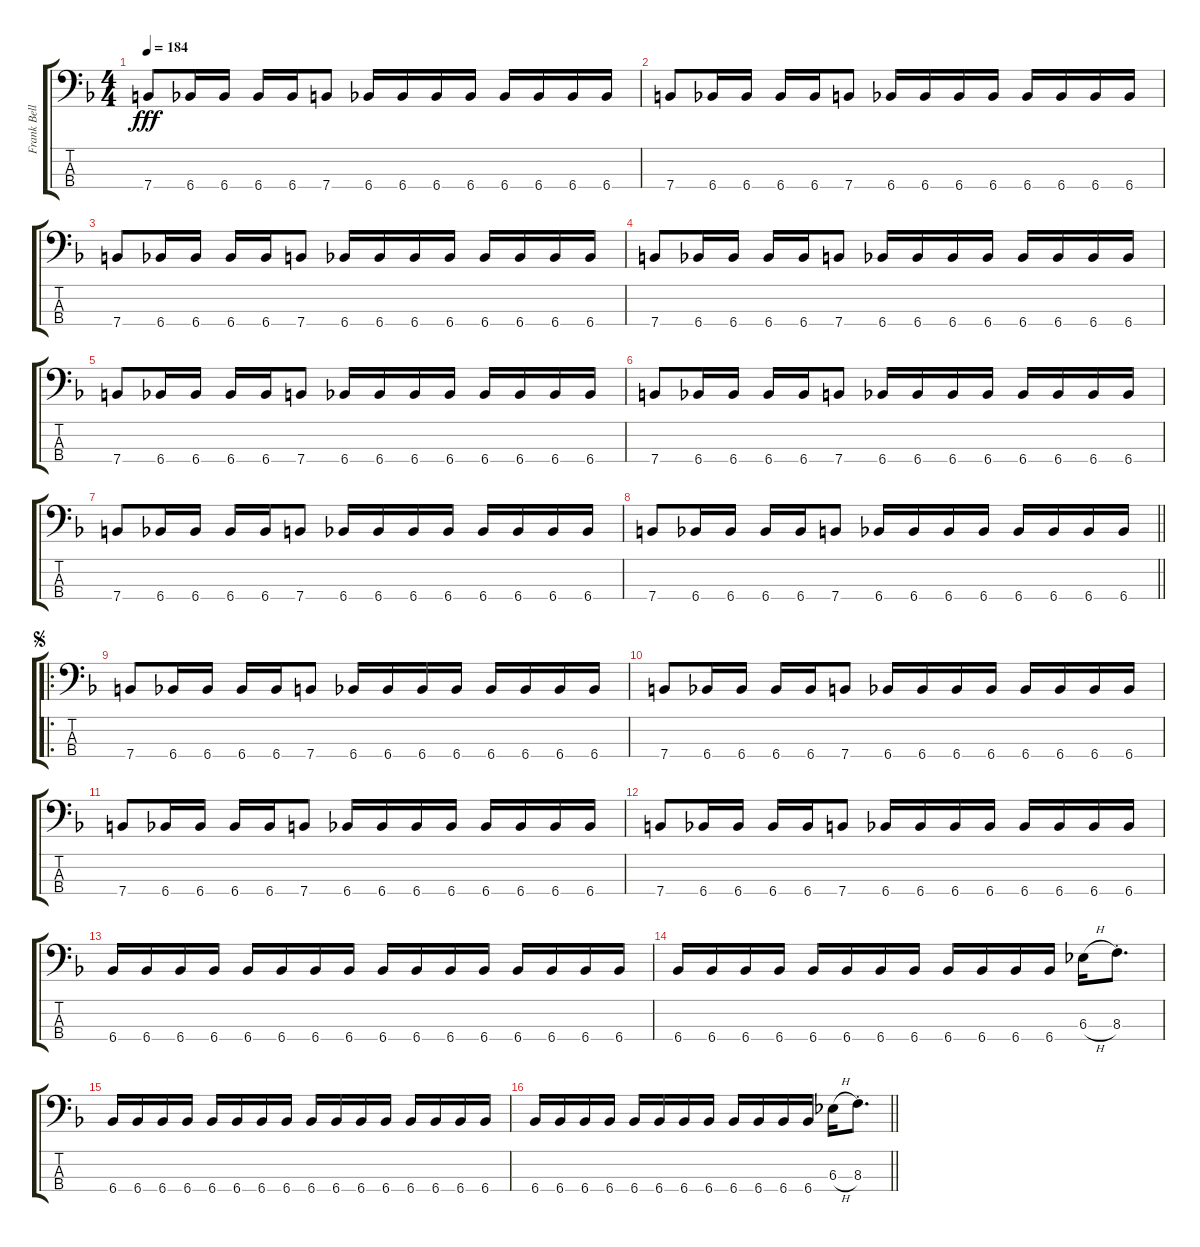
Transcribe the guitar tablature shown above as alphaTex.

\track ("Frank Bello" "Frank Bell") {instrument electricbasspick}
\staff {score tabs}
\tuning (G2 D2 A1 E1) {hide}
\ts (4 4)
\tempo 184
\clef f4
\ks f
7.4.8{dy fff instrument electricbasspick} 6.4.16 6.4.16 6.4.16 6.4.16 7.4.8 6.4.16 6.4.16 6.4.16 6.4.16 6.4.16 6.4.16 6.4.16 6.4.16 |
7.4.8 6.4.16 6.4.16 6.4.16 6.4.16 7.4.8 6.4.16 6.4.16 6.4.16 6.4.16 6.4.16 6.4.16 6.4.16 6.4.16 |
7.4.8 6.4.16 6.4.16 6.4.16 6.4.16 7.4.8 6.4.16 6.4.16 6.4.16 6.4.16 6.4.16 6.4.16 6.4.16 6.4.16 |
7.4.8 6.4.16 6.4.16 6.4.16 6.4.16 7.4.8 6.4.16 6.4.16 6.4.16 6.4.16 6.4.16 6.4.16 6.4.16 6.4.16 |
7.4.8 6.4.16 6.4.16 6.4.16 6.4.16 7.4.8 6.4.16 6.4.16 6.4.16 6.4.16 6.4.16 6.4.16 6.4.16 6.4.16 |
7.4.8 6.4.16 6.4.16 6.4.16 6.4.16 7.4.8 6.4.16 6.4.16 6.4.16 6.4.16 6.4.16 6.4.16 6.4.16 6.4.16 |
7.4.8 6.4.16 6.4.16 6.4.16 6.4.16 7.4.8 6.4.16 6.4.16 6.4.16 6.4.16 6.4.16 6.4.16 6.4.16 6.4.16 |
\barLineRight lightlight
7.4.8 6.4.16 6.4.16 6.4.16 6.4.16 7.4.8 6.4.16 6.4.16 6.4.16 6.4.16 6.4.16 6.4.16 6.4.16 6.4.16 |
\ro
\jump segno
7.4.8 6.4.16 6.4.16 6.4.16 6.4.16 7.4.8 6.4.16 6.4.16 6.4.16 6.4.16 6.4.16 6.4.16 6.4.16 6.4.16 |
7.4.8 6.4.16 6.4.16 6.4.16 6.4.16 7.4.8 6.4.16 6.4.16 6.4.16 6.4.16 6.4.16 6.4.16 6.4.16 6.4.16 |
7.4.8 6.4.16 6.4.16 6.4.16 6.4.16 7.4.8 6.4.16 6.4.16 6.4.16 6.4.16 6.4.16 6.4.16 6.4.16 6.4.16 |
7.4.8 6.4.16 6.4.16 6.4.16 6.4.16 7.4.8 6.4.16 6.4.16 6.4.16 6.4.16 6.4.16 6.4.16 6.4.16 6.4.16 |
6.4.16 6.4.16 6.4.16 6.4.16 6.4.16 6.4.16 6.4.16 6.4.16 6.4.16 6.4.16 6.4.16 6.4.16 6.4.16 6.4.16 6.4.16 6.4.16 |
6.4.16 6.4.16 6.4.16 6.4.16 6.4.16 6.4.16 6.4.16 6.4.16 6.4.16 6.4.16 6.4.16 6.4.16 6.3{h}.16 8.3{st}.8{d} |
6.4.16 6.4.16 6.4.16 6.4.16 6.4.16 6.4.16 6.4.16 6.4.16 6.4.16 6.4.16 6.4.16 6.4.16 6.4.16 6.4.16 6.4.16 6.4.16 |
\barLineRight lightlight
6.4.16 6.4.16 6.4.16 6.4.16 6.4.16 6.4.16 6.4.16 6.4.16 6.4.16 6.4.16 6.4.16 6.4.16 6.3{h}.16 8.3{st}.8{d}
